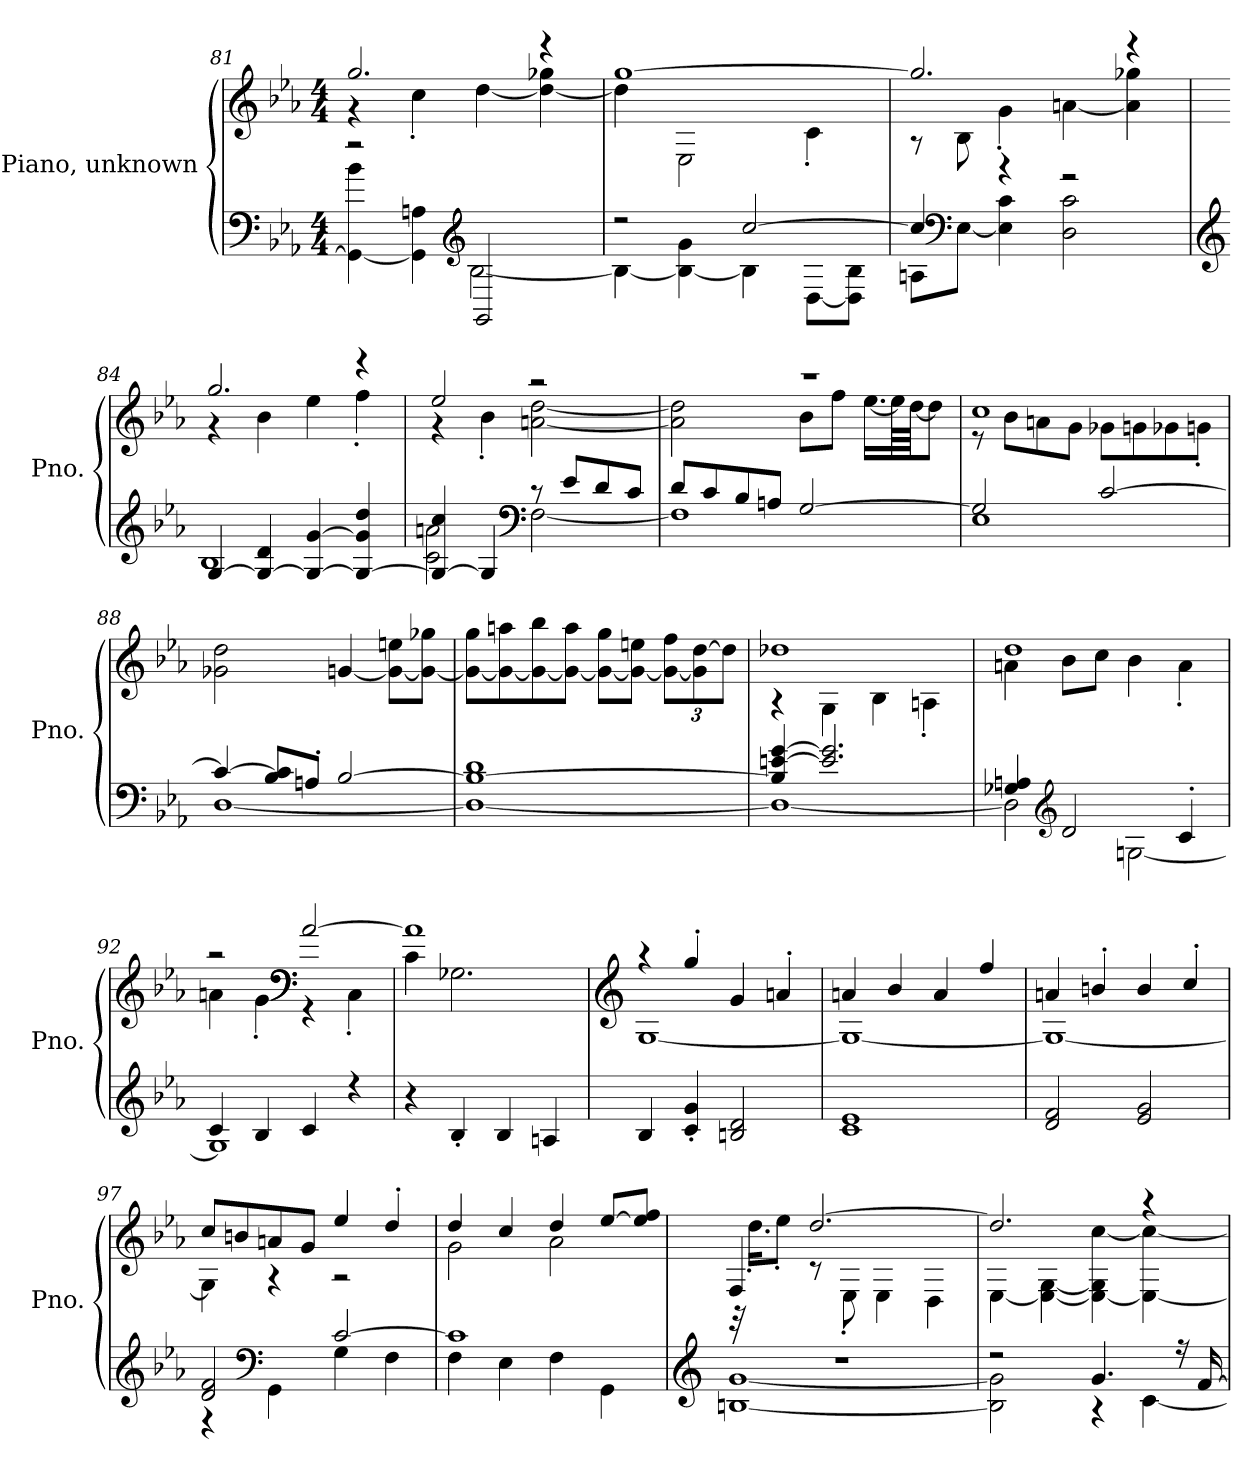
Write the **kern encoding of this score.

**kern	**kern
*part1	*part1
*staff2	*staff1
*I"Piano, unknown	*
*I'Pno.	*
*clefF4	*clefG2
*k[b-e-a-]	*k[b-e-a-]
*M4/4	*M4/4
=81	=81
*^	*^
2r	4GG\_ 4b-\	2.gg/	4r
.	4GG\] 4An\	.	4cc'\
*clefG2	*	*	*
2GG/	[2B-\	.	[4dd\
.	.	4r	4dd\_ 4gg-X\
=82	=82	=82	=82
2r	4B-\_	[1gg	4dd\]
.	4B-\_ 4g\	.	2E-\
[2cc/	4B-\]	.	.
.	[8D\L	.	4c'\
.	8D\] 8B-\J	.	.
=83	=83	=83	=83
4cc/]	8An\L	2.gg/]	8r
*clefF4	*	*	*
.	[8E-\J	.	8B-\
4r	4E-\] 4c\	.	4g'\
2r	2D\ 2c\	.	[4an\
.	.	4r	4a\] 4gg-X\
!!LO:LB:g=z	!!
=84	=84	=84	=84
*clefG2	*	*	*
[4G/	1B-	2.gg/	4r
4G/_ 4d/	.	.	4b-\
4G/_ [4g/	.	.	4ee-\
4G/_ 4g/] 4dd/	.	4r	4ff'\
=85	=85	=85	=85
4G/_ 4cc/	2c\ 2an\	2ee-/	4r
4G/]	.	.	4b-'\
*clefF4	*	*	*
8r	[2F\	2r	[2an\ [2dd\
8e-/L	.	.	.
8d/	.	.	.
8c/J	.	.	.
=86	=86	=86	=86
8d/L	1F]	1r	2a\] 2dd\]
8c/	.	.	.
8B-/	.	.	.
8An/J	.	.	.
[2G/	.	.	8b-\L
.	.	.	8ff\J
.	.	.	[16.ee-\LL
.	.	.	64ee-\LL]
.	.	.	[64dd\JJJ
.	.	.	8dd\J]
=87	=87	=87	=87
2G/]	1E-	1cc	8r
.	.	.	8b-\L
.	.	.	8an\
.	.	.	8g\J
[2c/	.	.	8g-X\L
.	.	.	8gn\
.	.	.	8g-X\
.	.	.	8gn'\J
*	*	*v	*v
!!LO:PB:g=z
=88	=88	=88
4c/_	[1D	2g-X\ 2dd\
8B-/ 8c/]L	.	.
8An'/J	.	.
[2B-/	.	[4gn/
.	.	8g\_ 8een\L
.	.	8g\_ 8gg-X\J
=89	=89	=89
1B-_ 1d	1D_	8g\_ 8gg\L
.	.	8g\_ 8aan\
.	.	8g\_ 8bb-\
.	.	8g\_ 8aa\J
.	.	8g\_ 8gg\L
.	.	8g\_ 8een\J
*	*	*Xbrackettup
.	.	12g\_ 12ff\L
.	.	12g\] [12dd\
.	.	12dd\J]
=90	=90	=90
*	*	*^
4B-/] [4en/ [4g/	1D_	1dd-X	4r
2.e/] 2.g/]	.	.	4G\
.	.	.	4B-\
.	.	.	4An'\
=91	=91	=91	=91
4G-X/ 4An/	2D\]	1dd	4an\
*clefG2	*	*	*
2d/	.	.	8b-\L
.	.	.	8cc\J
.	[2Gn\	.	4b-\
4c'/	.	.	4a'\
!!LO:LB:g=z	!!
=92	=92	=92	=92
4c/	1G]	2r	4an\
4B-/	.	.	4g'\
*	*	*clefF4	*
4c/	.	[2a/	4r
4r	.	.	4C'\
*v	*v	*	*
=93	=93	=93
4r	1a]	4c\
4B-'/	.	2.G-X\
4B-/	.	.
4An/	.	.
=94	=94	=94
*	*clefG2	*
4B-/	4r	[1G
4c/' 4g/'	4gg'/	.
2Bn/ 2d/	4g/	.
.	4an'/	.
=95	=95	=95
1c 1e-	4an/	1G_
.	4b-/	.
.	4a/	.
.	4ff/	.
=96	=96	=96
2d/ 2f/	4an/	1G_
.	4bn'/	.
2e-/ 2g/	4b/	.
.	4cc'/	.
=97	=97	=97
*^	*	*
2d/ 2f/	4r	8cc/L	4G\]
.	.	8bn/	.
*clefF4	*	*	*
.	4GG\	8an/	4r
.	.	8g/J	.
[2c/	4G\	4ee-/	2r
.	4F\	4dd'/	.
!!LO:LB:g=z	!!
=98	=98	=98	=98
1c]	4F\	4dd/	2g\
.	4E-\	4cc/	.
.	4F\	4dd/	2a-\
.	4GG\	[8ee-/L	.
.	.	8ee-/] 8ff/J	.
=99	=99	=99	=99
*clefG2	*	*	*
1r	[1Bn [1g	4F/	32r
.	.	.	16.dd'\KL
.	.	.	8ee-'\J
.	.	[2.dd/	8r
.	.	.	8E-'\
.	.	.	4E-\
.	.	.	4D\
=100	=100	=100	=100
2r	2B\] 2g\]	2.dd/]	[4E-\
.	.	.	4E-\_ [4G\
4.g/	4r	.	4E-\_ 4G\] [4cc\
.	[4c\	4r	4E-\_ 4cc\_
16r	.	.	.
[16f/	.	.	.
*v	*v	*	*
*	*v	*v
=	=
*-	*-
